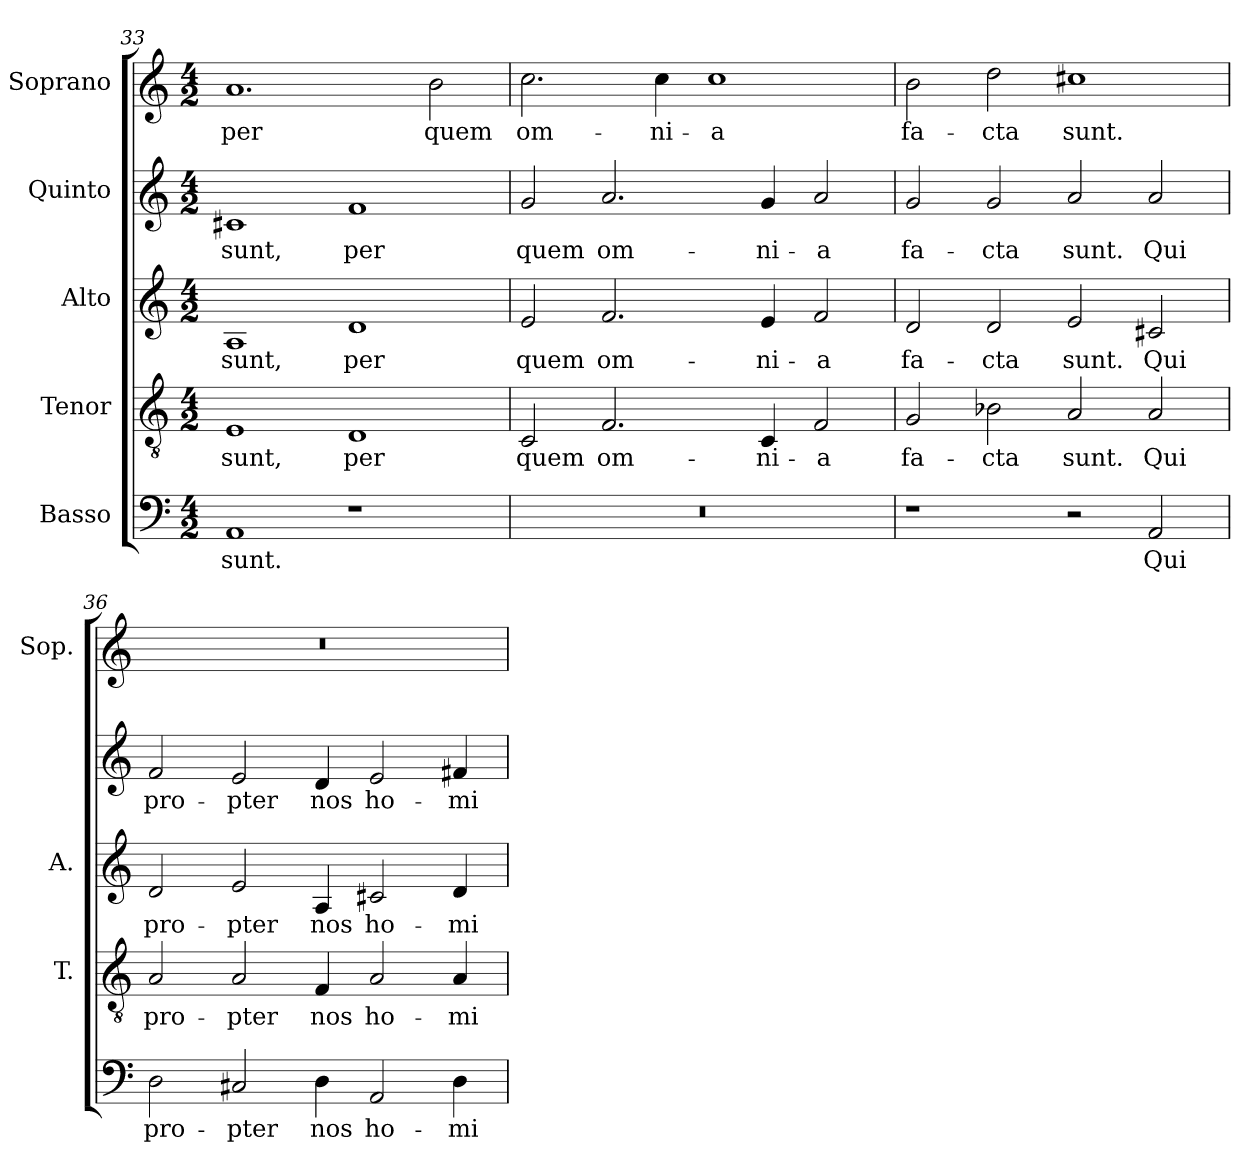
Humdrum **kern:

**kern	**text	**kern	**text	**kern	**text	**kern	**text	**kern	**text
*part5	*part5	*part4	*part4	*part3	*part3	*part2	*part2	*part1	*part1
*staff5	*staff5	*staff4	*staff4	*staff3	*staff3	*staff2	*staff2	*staff1	*staff1
*I"Basso	*	*I"Tenor	*	*I"Alto	*	*I"Quinto	*	*I"Soprano	*
*	*	*I'T.	*	*I'A.	*	*	*	*I'Sop.	*
*clefF4	*	*clefGv2	*	*clefG2	*	*clefG2	*	*clefG2	*
*	*	*ITrd7c12	*	*	*	*	*	*	*
*k[]	*	*k[]	*	*k[]	*	*k[]	*	*k[]	*
*C:	*	*C:	*	*C:	*	*C:	*	*C:	*
*M4/2	*	*M4/2	*	*M4/2	*	*M4/2	*	*M4/2	*
=33	=33	=33	=33	=33	=33	=33	=33	=33	=33
!	!LO:LY:b:color=#000000	!	!	!	!	!	!	!	!
!	!	!	!LO:LY:b:color=#000000	!	!	!	!	!	!
!	!	!	!	!	!LO:LY:b:color=#000000	!	!	!	!
!	!	!	!	!	!	!	!LO:LY:b:color=#000000	!	!
!	!	!	!	!	!	!	!	!	!LO:LY:b:color=#000000
1AAi	sunt.	1EEi	sunt,	1Ai	sunt,	1c#Xi	sunt,	1.ai	per
!	!	!	!LO:LY:b:color=#000000	!	!	!	!	!	!
!	!	!	!	!	!LO:LY:b:color=#000000	!	!	!	!
!	!	!	!	!	!	!	!LO:LY:b:color=#000000	!	!
1r	.	1DDi	per	1di	per	1fi	per	.	.
!	!	!	!	!	!	!	!	!	!LO:LY:b:color=#000000
.	.	.	.	.	.	.	.	2bi\	quem
=34	=34	=34	=34	=34	=34	=34	=34	=34	=34
!LO:N:vis=1	!	!	!	!	!	!	!	!	!
!	!	!	!LO:LY:b:color=#000000	!	!	!	!	!	!
!	!	!	!	!	!LO:LY:b:color=#000000	!	!	!	!
!	!	!	!	!	!	!	!LO:LY:b:color=#000000	!	!
!	!	!	!	!	!	!	!	!	!LO:LY:b:color=#000000
0r	.	2CCi/	quem	2ei/	quem	2gi/	quem	2.cci\	om-
!	!	!	!LO:LY:b:color=#000000	!	!	!	!	!	!
!	!	!	!	!	!LO:LY:b:color=#000000	!	!	!	!
!	!	!	!	!	!	!	!LO:LY:b:color=#000000	!	!
.	.	2.FFi/	om-	2.fi/	om-	2.ai/	om-	.	.
!	!	!	!	!	!	!	!	!	!LO:LY:b:color=#000000
.	.	.	.	.	.	.	.	4cci\	-ni-
!	!	!	!	!	!	!	!	!	!LO:LY:b:color=#000000
.	.	.	.	.	.	.	.	1cci	-a
!	!	!	!LO:LY:b:color=#000000	!	!	!	!	!	!
!	!	!	!	!	!LO:LY:b:color=#000000	!	!	!	!
!	!	!	!	!	!	!	!LO:LY:b:color=#000000	!	!
.	.	4CCi/	-ni-	4ei/	-ni-	4gi/	-ni-	.	.
!	!	!	!LO:LY:b:color=#000000	!	!	!	!	!	!
!	!	!	!	!	!LO:LY:b:color=#000000	!	!	!	!
!	!	!	!	!	!	!	!LO:LY:b:color=#000000	!	!
.	.	2FFi/	-a	2fi/	-a	2ai/	-a	.	.
!!LO:LB:g=z
=35	=35	=35	=35	=35	=35	=35	=35	=35	=35
!	!	!	!LO:LY:b:color=#000000	!	!	!	!	!	!
!	!	!	!	!	!LO:LY:b:color=#000000	!	!	!	!
!	!	!	!	!	!	!	!LO:LY:b:color=#000000	!	!
!	!	!	!	!	!	!	!	!	!LO:LY:b:color=#000000
1r	.	2GGi/	fa-	2di/	fa-	2gi/	fa-	2bi\	fa-
!	!	!	!LO:LY:b:color=#000000	!	!	!	!	!	!
!	!	!	!	!	!LO:LY:b:color=#000000	!	!	!	!
!	!	!	!	!	!	!	!LO:LY:b:color=#000000	!	!
!	!	!	!	!	!	!	!	!	!LO:LY:b:color=#000000
.	.	2BB-Xi\	-cta	2di/	-cta	2gi/	-cta	2ddi\	-cta
!	!	!	!LO:LY:b:color=#000000	!	!	!	!	!	!
!	!	!	!	!	!LO:LY:b:color=#000000	!	!	!	!
!	!	!	!	!	!	!	!LO:LY:b:color=#000000	!	!
!	!	!	!	!	!	!	!	!	!LO:LY:b:color=#000000
2r	.	2AAi/	sunt.	2ei/	sunt.	2ai/	sunt.	1cc#Xi	sunt.
!	!LO:LY:b:color=#000000	!	!	!	!	!	!	!	!
!	!	!	!LO:LY:b:color=#000000	!	!	!	!	!	!
!	!	!	!	!	!LO:LY:b:color=#000000	!	!	!	!
!	!	!	!	!	!	!	!LO:LY:b:color=#000000	!	!
2AAi/	Qui	2AAi/	Qui	2c#Xi/	Qui	2ai/	Qui	.	.
=36	=36	=36	=36	=36	=36	=36	=36	=36	=36
!	!LO:LY:b:color=#000000	!	!	!	!	!	!	!	!
!	!	!	!LO:LY:b:color=#000000	!	!	!	!	!	!
!	!	!	!	!	!LO:LY:b:color=#000000	!	!	!	!
!	!	!	!	!	!	!	!LO:LY:b:color=#000000	!LO:N:vis=1	!
2Di\	pro-	2AAi/	pro-	2di/	pro-	2fi/	pro-	0r	.
!	!LO:LY:b:color=#000000	!	!	!	!	!	!	!	!
!	!	!	!LO:LY:b:color=#000000	!	!	!	!	!	!
!	!	!	!	!	!LO:LY:b:color=#000000	!	!	!	!
!	!	!	!	!	!	!	!LO:LY:b:color=#000000	!	!
2C#Xi/	-pter	2AAi/	-pter	2ei/	-pter	2ei/	-pter	.	.
!	!LO:LY:b:color=#000000	!	!	!	!	!	!	!	!
!	!	!	!LO:LY:b:color=#000000	!	!	!	!	!	!
!	!	!	!	!	!LO:LY:b:color=#000000	!	!	!	!
!	!	!	!	!	!	!	!LO:LY:b:color=#000000	!	!
4Di\	nos	4FFi/	nos	4Ai/	nos	4di/	nos	.	.
!	!LO:LY:b:color=#000000	!	!	!	!	!	!	!	!
!	!	!	!LO:LY:b:color=#000000	!	!	!	!	!	!
!	!	!	!	!	!LO:LY:b:color=#000000	!	!	!	!
!	!	!	!	!	!	!	!LO:LY:b:color=#000000	!	!
2AAi/	ho-	2AAi/	ho-	2c#Xi/	ho-	2ei/	ho-	.	.
!	!LO:LY:b:color=#000000	!	!	!	!	!	!	!	!
!	!	!	!LO:LY:b:color=#000000	!	!	!	!	!	!
!	!	!	!	!	!LO:LY:b:color=#000000	!	!	!	!
!	!	!	!	!	!	!	!LO:LY:b:color=#000000	!	!
4Di\	-mi-	4AAi/	-mi-	4di/	-mi-	4f#Xi/	-mi-	.	.
=	=	=	=	=	=	=	=	=	=
*-	*-	*-	*-	*-	*-	*-	*-	*-	*-
